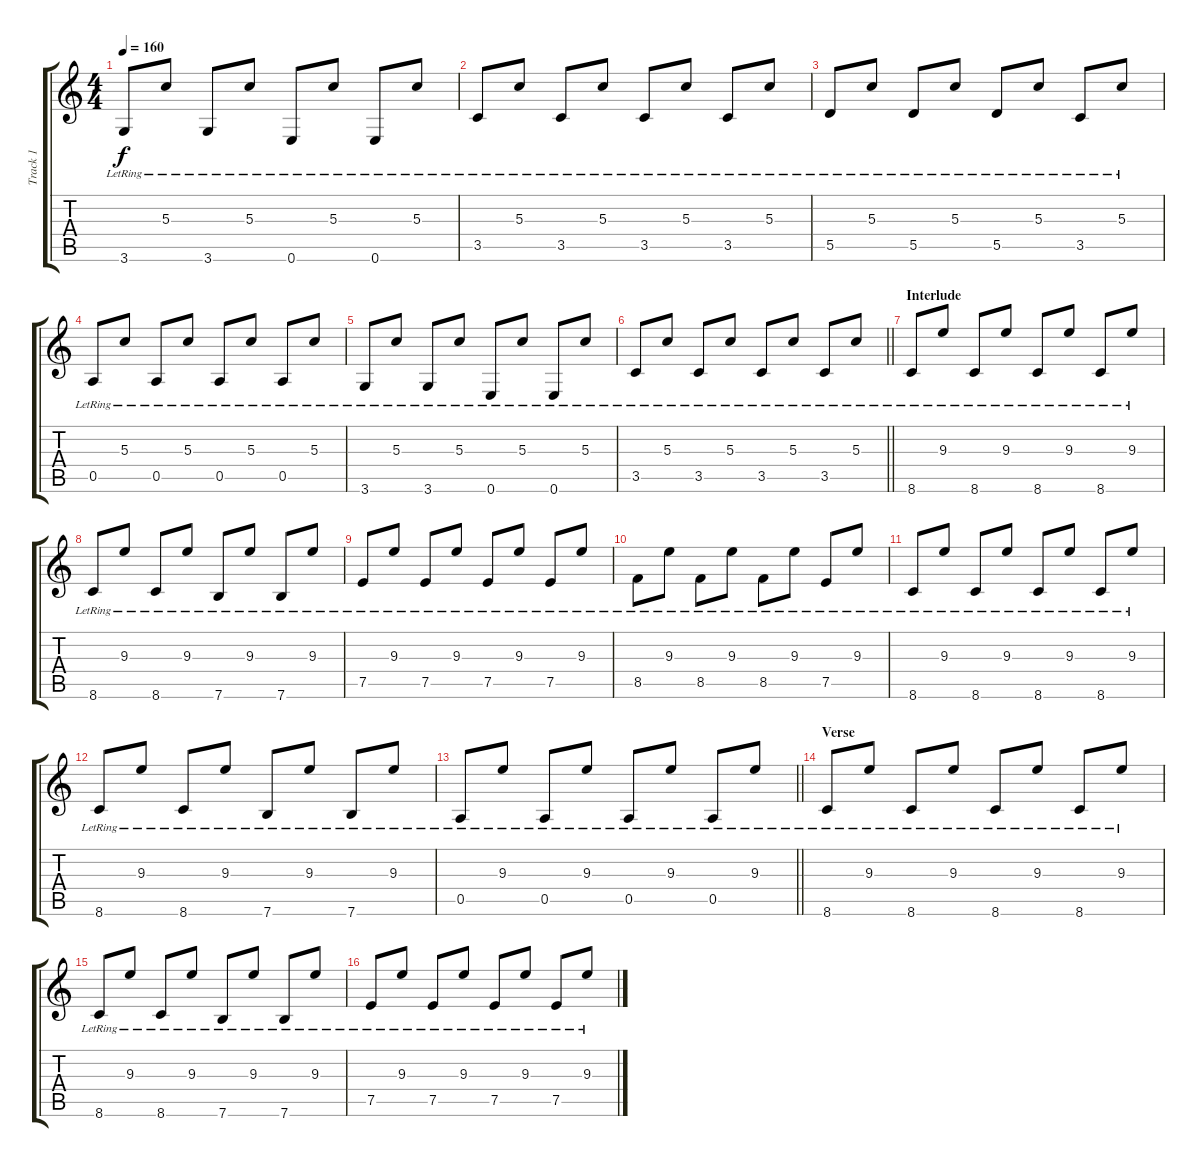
\track ("Track 1" "Track 1") {instrument electricguitarclean}
\staff {score tabs}
\tuning (E4 B3 G3 D3 A2 E2) {hide}
\ts (4 4)
\tempo 160
\clef g2
\ks c
3.6{lr}.8{dy f} 5.3{lr}.8 3.6{lr}.8 5.3{lr}.8 0.6{lr}.8 5.3{lr}.8 0.6{lr}.8 5.3{lr}.8 |
3.5{lr}.8 5.3{lr}.8 3.5{lr}.8 5.3{lr}.8 3.5{lr}.8 5.3{lr}.8 3.5{lr}.8 5.3{lr}.8 |
5.5{lr}.8 5.3{lr}.8 5.5{lr}.8 5.3{lr}.8 5.5{lr}.8 5.3{lr}.8 3.5{lr}.8 5.3{lr}.8 |
0.5{lr}.8 5.3{lr}.8 0.5{lr}.8 5.3{lr}.8 0.5{lr}.8 5.3{lr}.8 0.5{lr}.8 5.3{lr}.8 |
3.6{lr}.8 5.3{lr}.8 3.6{lr}.8 5.3{lr}.8 0.6{lr}.8 5.3{lr}.8 0.6{lr}.8 5.3{lr}.8 |
\barLineRight lightlight
3.5{lr}.8 5.3{lr}.8 3.5{lr}.8 5.3{lr}.8 3.5{lr}.8 5.3{lr}.8 3.5{lr}.8 5.3{lr}.8 |
\section ("" "Interlude")
8.6{lr}.8 9.3{lr}.8 8.6{lr}.8 9.3{lr}.8 8.6{lr}.8 9.3{lr}.8 8.6{lr}.8 9.3{lr}.8 |
8.6{lr}.8 9.3{lr}.8 8.6{lr}.8 9.3{lr}.8 7.6{lr}.8 9.3{lr}.8 7.6{lr}.8 9.3{lr}.8 |
7.5{lr}.8 9.3{lr}.8 7.5{lr}.8 9.3{lr}.8 7.5{lr}.8 9.3{lr}.8 7.5{lr}.8 9.3{lr}.8 |
8.5{lr}.8 9.3{lr}.8 8.5{lr}.8 9.3{lr}.8 8.5{lr}.8 9.3{lr}.8 7.5{lr}.8 9.3{lr}.8 |
8.6{lr}.8 9.3{lr}.8 8.6{lr}.8 9.3{lr}.8 8.6{lr}.8 9.3{lr}.8 8.6{lr}.8 9.3{lr}.8 |
8.6{lr}.8 9.3{lr}.8 8.6{lr}.8 9.3{lr}.8 7.6{lr}.8 9.3{lr}.8 7.6{lr}.8 9.3{lr}.8 |
\barLineRight lightlight
0.5{lr}.8 9.3{lr}.8 0.5{lr}.8 9.3{lr}.8 0.5{lr}.8 9.3{lr}.8 0.5{lr}.8 9.3{lr}.8 |
\section ("" "Verse")
8.6{lr}.8 9.3{lr}.8 8.6{lr}.8 9.3{lr}.8 8.6{lr}.8 9.3{lr}.8 8.6{lr}.8 9.3{lr}.8 |
8.6{lr}.8 9.3{lr}.8 8.6{lr}.8 9.3{lr}.8 7.6{lr}.8 9.3{lr}.8 7.6{lr}.8 9.3{lr}.8 |
7.5{lr}.8 9.3{lr}.8 7.5{lr}.8 9.3{lr}.8 7.5{lr}.8 9.3{lr}.8 7.5{lr}.8 9.3{lr}.8
